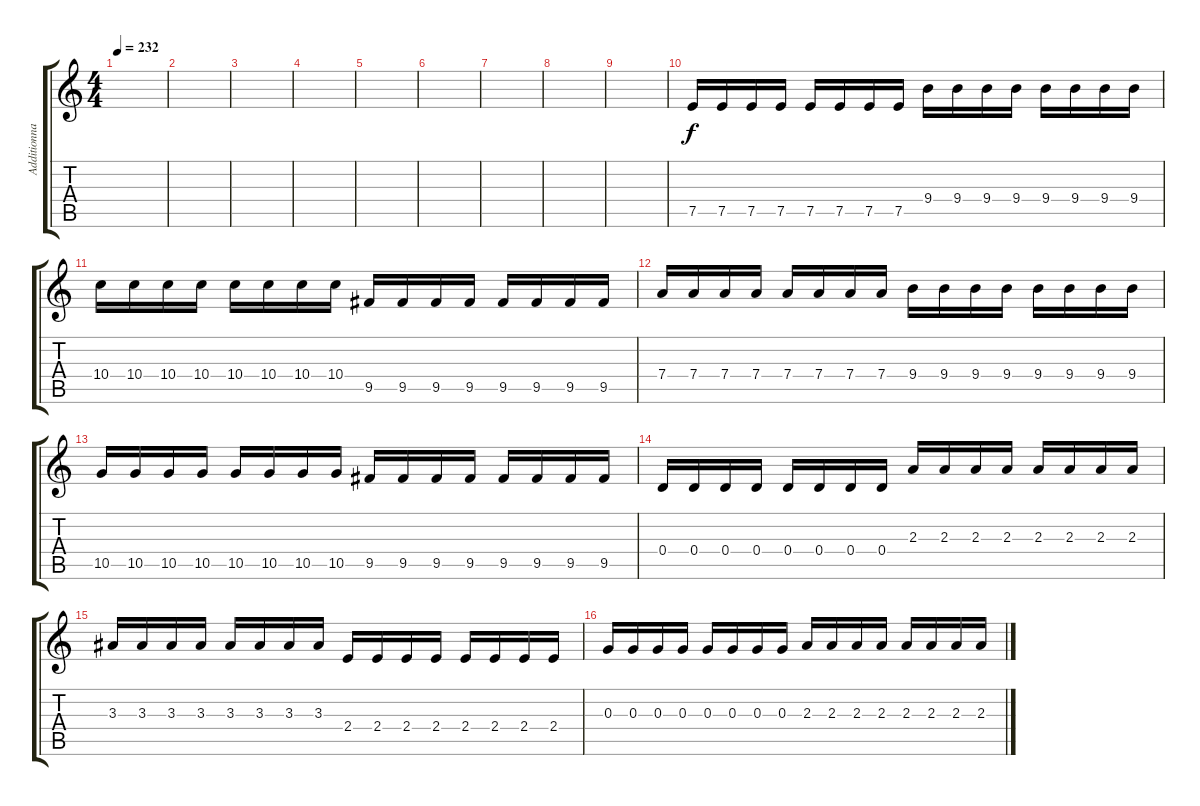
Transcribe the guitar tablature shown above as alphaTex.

\track ("Additionnal Lead Guitar" "Additionna") {instrument overdrivenguitar}
\staff {score tabs}
\tuning (E4 B3 G3 D3 A2 E2) {hide}
\ts (4 4)
\tempo 232
\clef g2
\ks c
|
|
|
|
|
|
|
|
|
7.5.16 7.5.16 7.5.16 7.5.16 7.5.16 7.5.16 7.5.16 7.5.16 9.4.16 9.4.16 9.4.16 9.4.16 9.4.16 9.4.16 9.4.16 9.4.16 |
10.4.16 10.4.16 10.4.16 10.4.16 10.4.16 10.4.16 10.4.16 10.4.16 9.5.16 9.5.16 9.5.16 9.5.16 9.5.16 9.5.16 9.5.16 9.5.16 |
7.4.16 7.4.16 7.4.16 7.4.16 7.4.16 7.4.16 7.4.16 7.4.16 9.4.16 9.4.16 9.4.16 9.4.16 9.4.16 9.4.16 9.4.16 9.4.16 |
10.5.16 10.5.16 10.5.16 10.5.16 10.5.16 10.5.16 10.5.16 10.5.16 9.5.16 9.5.16 9.5.16 9.5.16 9.5.16 9.5.16 9.5.16 9.5.16 |
0.4.16 0.4.16 0.4.16 0.4.16 0.4.16 0.4.16 0.4.16 0.4.16 2.3.16 2.3.16 2.3.16 2.3.16 2.3.16 2.3.16 2.3.16 2.3.16 |
3.3.16 3.3.16 3.3.16 3.3.16 3.3.16 3.3.16 3.3.16 3.3.16 2.4.16 2.4.16 2.4.16 2.4.16 2.4.16 2.4.16 2.4.16 2.4.16 |
0.3.16 0.3.16 0.3.16 0.3.16 0.3.16 0.3.16 0.3.16 0.3.16 2.3.16 2.3.16 2.3.16 2.3.16 2.3.16 2.3.16 2.3.16 2.3.16
